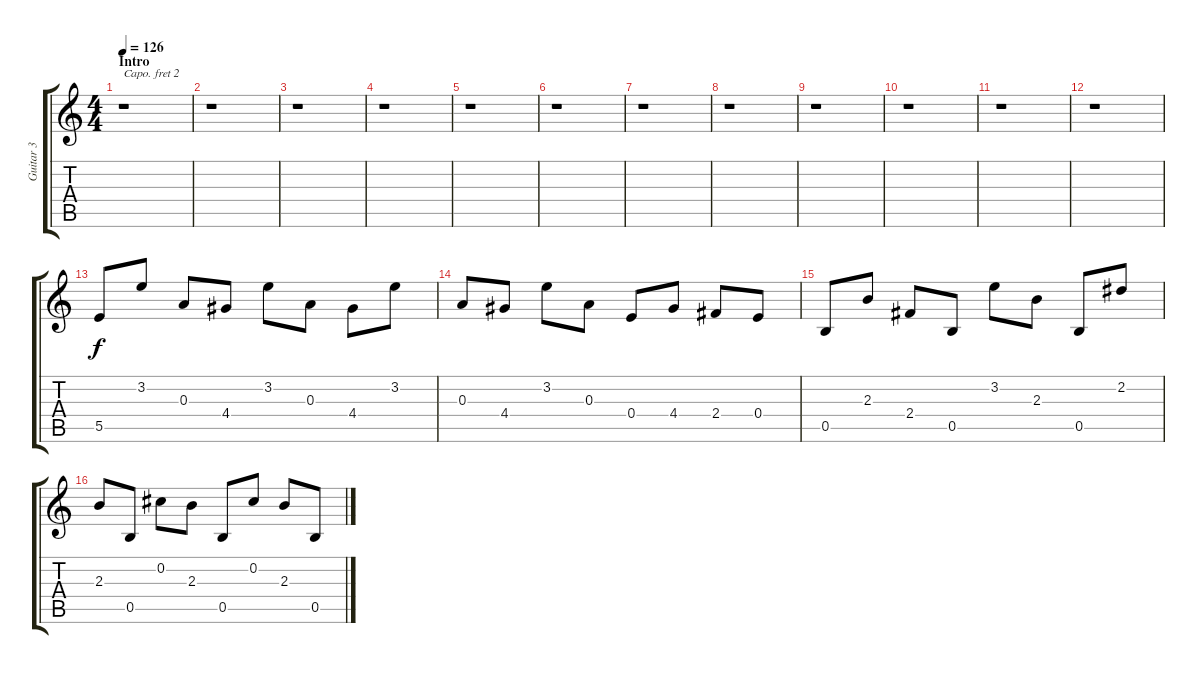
\track ("Guitar 3" "Guitar 3") {instrument electricguitarclean}
\staff {score tabs}
\capo 2
\tuning (E4 B3 G3 D3 A2 E2) {hide}
\ts (4 4)
\section ("" "Intro")
\tempo 126
\clef g2
\ks c
r.1{dy f instrument electricguitarclean} |
r.1 |
r.1 |
r.1 |
r.1 |
r.1 |
r.1 |
r.1 |
r.1 |
r.1 |
r.1 |
r.1 |
5.5.8 3.2.8 0.3.8 4.4.8 3.2.8 0.3.8 4.4.8 3.2.8 |
0.3.8 4.4.8 3.2.8 0.3.8 0.4.8 4.4.8 2.4.8 0.4.8 |
0.5.8 2.3.8 2.4.8 0.5.8 3.2.8 2.3.8 0.5.8 2.2.8 |
2.3.8 0.5.8 0.2.8 2.3.8 0.5.8 0.2.8 2.3.8 0.5.8
